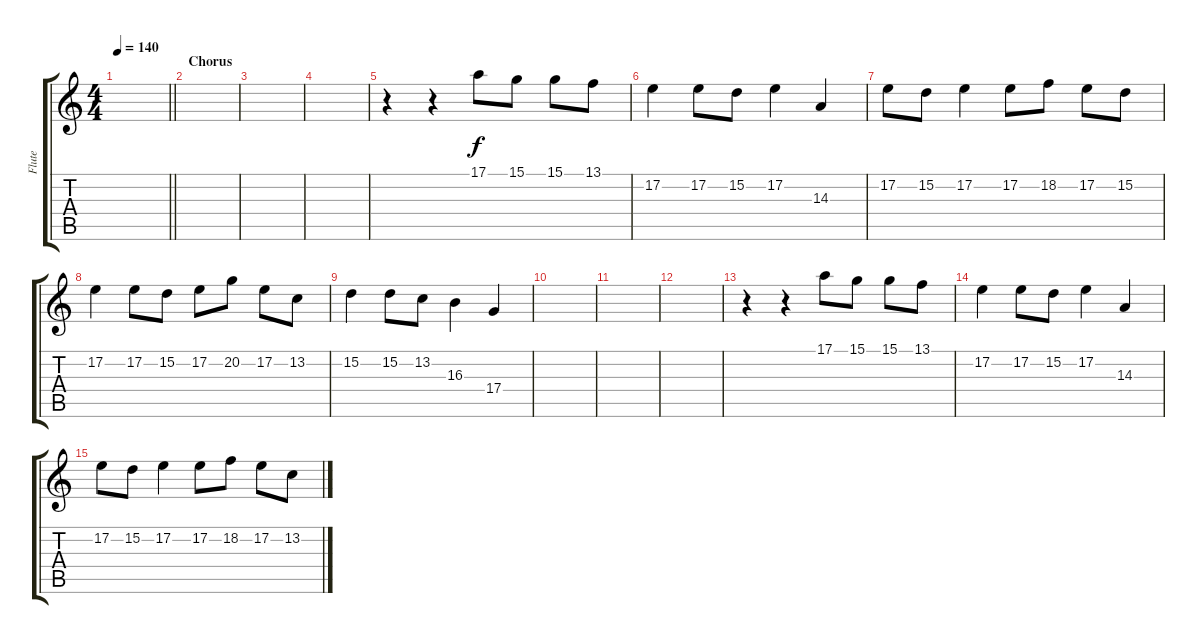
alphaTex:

\track ("Flute" "Flute") {instrument recorder}
\staff {score tabs}
\tuning (E4 B3 G3 D3 A2 E2) {hide}
\ts (4 4)
\tempo 140
\clef g2
\barLineRight lightlight
\ks c
|
\section ("" "Chorus")
|
|
|
r.4 r.4 17.1.8 15.1.8 15.1.8 13.1.8 |
17.2.4 17.2.8 15.2.8 17.2.4 14.3.4 |
17.2.8 15.2.8 17.2.4 17.2.8 18.2.8 17.2.8 15.2.8 |
17.2.4 17.2.8 15.2.8 17.2.8 20.2.8 17.2.8 13.2.8 |
15.2.4 15.2.8 13.2.8 16.3.4 17.4.4 |
|
|
|
r.4 r.4 17.1.8 15.1.8 15.1.8 13.1.8 |
17.2.4 17.2.8 15.2.8 17.2.4 14.3.4 |
17.2.8 15.2.8 17.2.4 17.2.8 18.2.8 17.2.8 13.2.8
